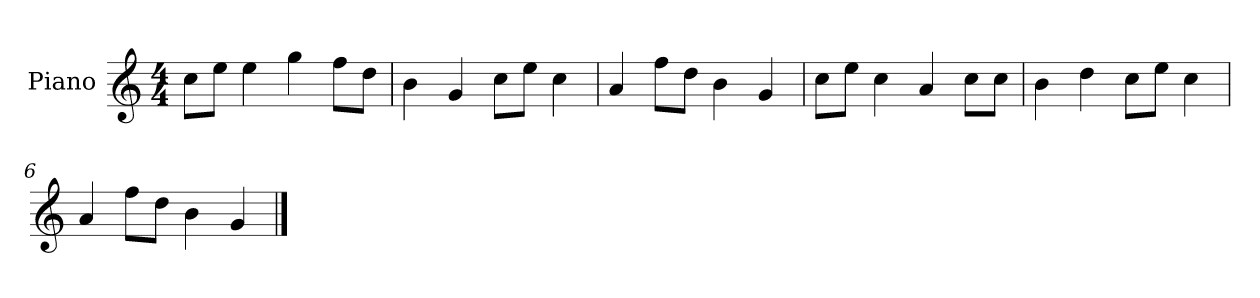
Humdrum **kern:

**kern
*part1
*staff1
*I"Piano
*I'P-no
*clefG2
*k[]
*M4/4
*MM90
=1
8cc\L
8ee\J
4ee\
4gg\
8ff\L
8dd\J
=2
4b\
4g/
8cc\L
8ee\J
4cc\
=3
4a/
8ff\L
8dd\J
4b\
4g/
=4
8cc\L
8ee\J
4cc\
4a/
8cc\L
8cc\J
=5
4b\
4dd\
8cc\L
8ee\J
4cc\
=6
4a/
8ff\L
8dd\J
4b\
4g/
==
*-
